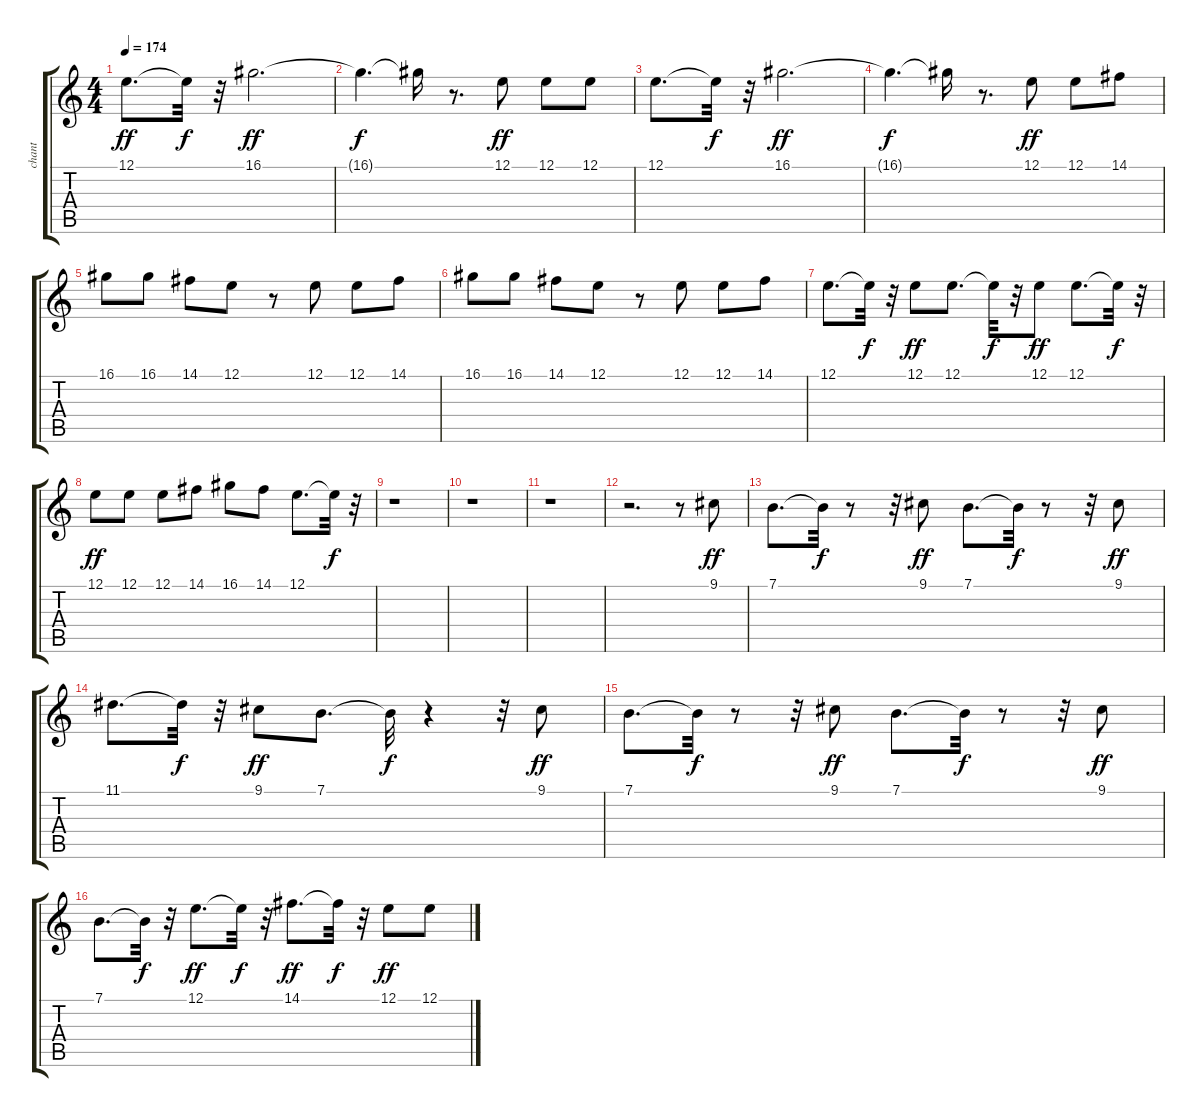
\track ("chant" "chant") {instrument trumpet}
\staff {score tabs}
\tuning (E4 B3 G3 D3 A2 E2) {hide}
\ts (4 4)
\tempo 174
\clef g2
\ks c
12.1.8{d dy ff} 12.1{t}.32{dy f} r.32 16.1.2{d dy ff} |
16.1{t}.4{d dy f} 16.1{t}.16 r.8{d} 12.1.8{dy ff} 12.1.8 12.1.8 |
12.1.8{d} 12.1{t}.32{dy f} r.32 16.1.2{d dy ff} |
16.1{t}.4{d dy f} 16.1{t}.16 r.8{d} 12.1.8{dy ff} 12.1.8 14.1.8 |
16.1.8 16.1.8 14.1.8 12.1.8 r.8 12.1.8 12.1.8 14.1.8 |
16.1.8 16.1.8 14.1.8 12.1.8 r.8 12.1.8 12.1.8 14.1.8 |
12.1.8{d} 12.1{t}.32{dy f} r.32 12.1.8{dy ff} 12.1.8{d} 12.1{t}.32{dy f} r.32 12.1.8{dy ff} 12.1.8{d} 12.1{t}.32{dy f} r.32 |
12.1.8{dy ff} 12.1.8 12.1.8 14.1.8 16.1.8 14.1.8 12.1.8{d} 12.1{t}.32{dy f} r.32 |
r.1 |
r.1 |
r.1 |
r.2{d} r.8 9.1.8{dy ff} |
7.1.8{d} 7.1{t}.32{dy f} r.8 r.32 9.1.8{dy ff} 7.1.8{d} 7.1{t}.32{dy f} r.8 r.32 9.1.8{dy ff} |
11.1.8{d} 11.1{t}.32{dy f} r.32 9.1.8{dy ff} 7.1.8{d} 7.1{t}.32{dy f} r.4 r.32 9.1.8{dy ff} |
7.1.8{d} 7.1{t}.32{dy f} r.8 r.32 9.1.8{dy ff} 7.1.8{d} 7.1{t}.32{dy f} r.8 r.32 9.1.8{dy ff} |
7.1.8{d} 7.1{t}.32{dy f} r.32 12.1.8{d dy ff} 12.1{t}.32{dy f} r.32 14.1.8{d dy ff} 14.1{t}.32{dy f} r.32 12.1.8{dy ff} 12.1.8
